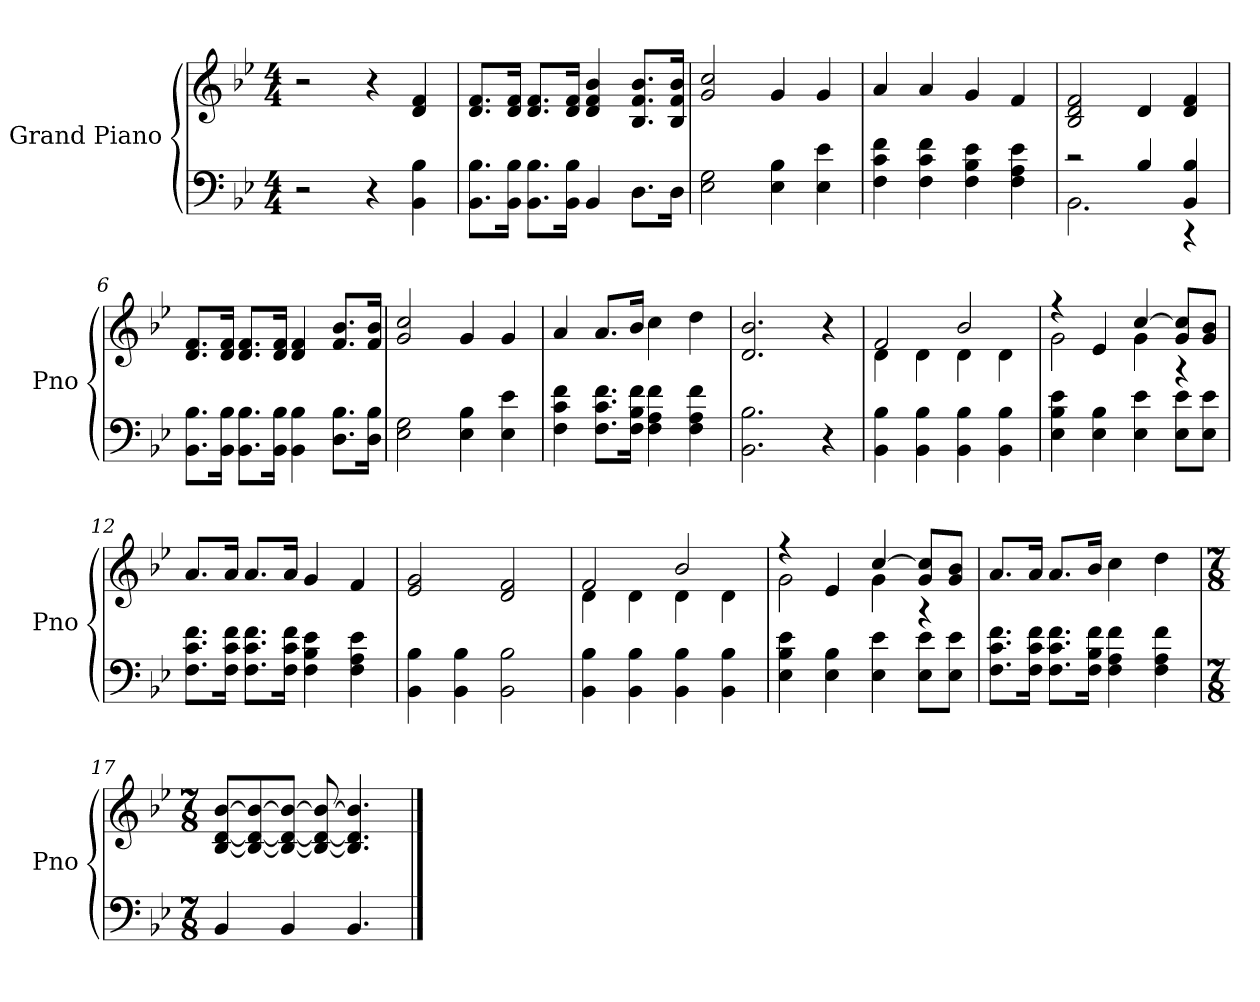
**kern	**kern
*part1	*part1
*staff2	*staff1
*I"Grand Piano	*
*I'Pno	*
*clefF4	*clefG2
*k[b-e-]	*k[b-e-]
*M4/4	*M4/4
=1	=1
2r	2r
4r	4r
*	*MM100
4BB-\ 4B-\	4d/ 4f/
=2	=2
8.BB-\ 8.B-\L	8.d/ 8.f/L
16BB-\ 16B-\Jk	16d/ 16f/Jk
8.BB-\ 8.B-\L	8.d/ 8.f/L
16BB-\ 16B-\Jk	16d/ 16f/Jk
4BB-/	4d/ 4f/ 4b-/
8.D\L	8.B-/ 8.f/ 8.b-/L
16D\Jk	16B-/ 16f/ 16b-/Jk
=3	=3
2E-\ 2G\	2g/ 2cc/
4E-\ 4B-\	4g/
4E-\ 4e-\	4g/
=4	=4
4F\ 4c\ 4f\	4a/
4F\ 4c\ 4f\	4a/
4F\ 4B-\ 4e-\	4g/
4F\ 4A\ 4e-\	4f/
=5	=5
*^	*
2r	2.BB-\	2B-/ 2d/ 2f/
4B-/	.	4d/
4BB-/ 4B-/	4r	4d/ 4f/
*v	*v	*
=6	=6
8.BB-\ 8.B-\L	8.d/ 8.f/L
16BB-\ 16B-\Jk	16d/ 16f/Jk
8.BB-\ 8.B-\L	8.d/ 8.f/L
16BB-\ 16B-\Jk	16d/ 16f/Jk
4BB-\ 4B-\	4d/ 4f/
8.D\ 8.B-\L	8.f/ 8.b-/L
16D\ 16B-\Jk	16f/ 16b-/Jk
=7	=7
2E-\ 2G\	2g/ 2cc/
4E-\ 4B-\	4g/
4E-\ 4e-\	4g/
!!LO:LB:g=z
=8	=8
4F\ 4c\ 4f\	4a/
8.F\ 8.c\ 8.f\L	8.a/L
16F\ 16B-\ 16f\Jk	16b-/Jk
4F\ 4A\ 4f\	4cc\
4F\ 4A\ 4f\	4dd\
=9	=9
2.BB-\ 2.B-\	2.d/ 2.b-/
4r	4r
=10	=10
*	*^
4BB-\ 4B-\	2f/	4d\
4BB-\ 4B-\	.	4d\
4BB-\ 4B-\	2b-/	4d\
4BB-\ 4B-\	.	4d\
=11	=11	=11
4E-\ 4B-\ 4e-\	4r	2g\
4E-\ 4B-\	4e-/	.
4E-\ 4e-\	[4cc/	4g\
8E-\ 8e-\L	8g/ 8cc/]L	4r
8E-\ 8e-\J	8g/ 8b-/J	.
*	*v	*v
=12	=12
8.F\ 8.c\ 8.f\L	8.a/L
16F\ 16c\ 16f\Jk	16a/Jk
8.F\ 8.c\ 8.f\L	8.a/L
16F\ 16c\ 16f\Jk	16a/Jk
4F\ 4B-\ 4e-\	4g/
4F\ 4A\ 4e-\	4f/
=13	=13
4BB-\ 4B-\	2e-/ 2g/
4BB-\ 4B-\	.
2BB-\ 2B-\	2d/ 2f/
=14	=14
*	*^
4BB-\ 4B-\	2f/	4d\
4BB-\ 4B-\	.	4d\
4BB-\ 4B-\	2b-/	4d\
4BB-\ 4B-\	.	4d\
!!LO:LB:g=z	!!
=15	=15	=15
4E-\ 4B-\ 4e-\	4r	2g\
4E-\ 4B-\	4e-/	.
4E-\ 4e-\	[4cc/	4g\
8E-\ 8e-\L	8g/ 8cc/]L	4r
8E-\ 8e-\J	8g/ 8b-/J	.
*	*v	*v
=16	=16
8.F\ 8.c\ 8.f\L	8.a/L
16F\ 16c\ 16f\Jk	16a/Jk
8.F\ 8.c\ 8.f\L	8.a/L
16F\ 16B-\ 16f\Jk	16b-/Jk
4F\ 4A\ 4f\	4cc\
4F\ 4A\ 4f\	4dd\
=17	=17
*M7/8	*M7/8
4BB-/	[8B-/ [8d/ [8b-/L
.	8B-/_ 8d/_ 8b-/_
4BB-/	8B-/_ 8d/_ 8b-/_J
.	8B-/_ 8d/_ 8b-/_
4.BB-/	4.B-/] 4.d/] 4.b-/]
==	==
*-	*-
